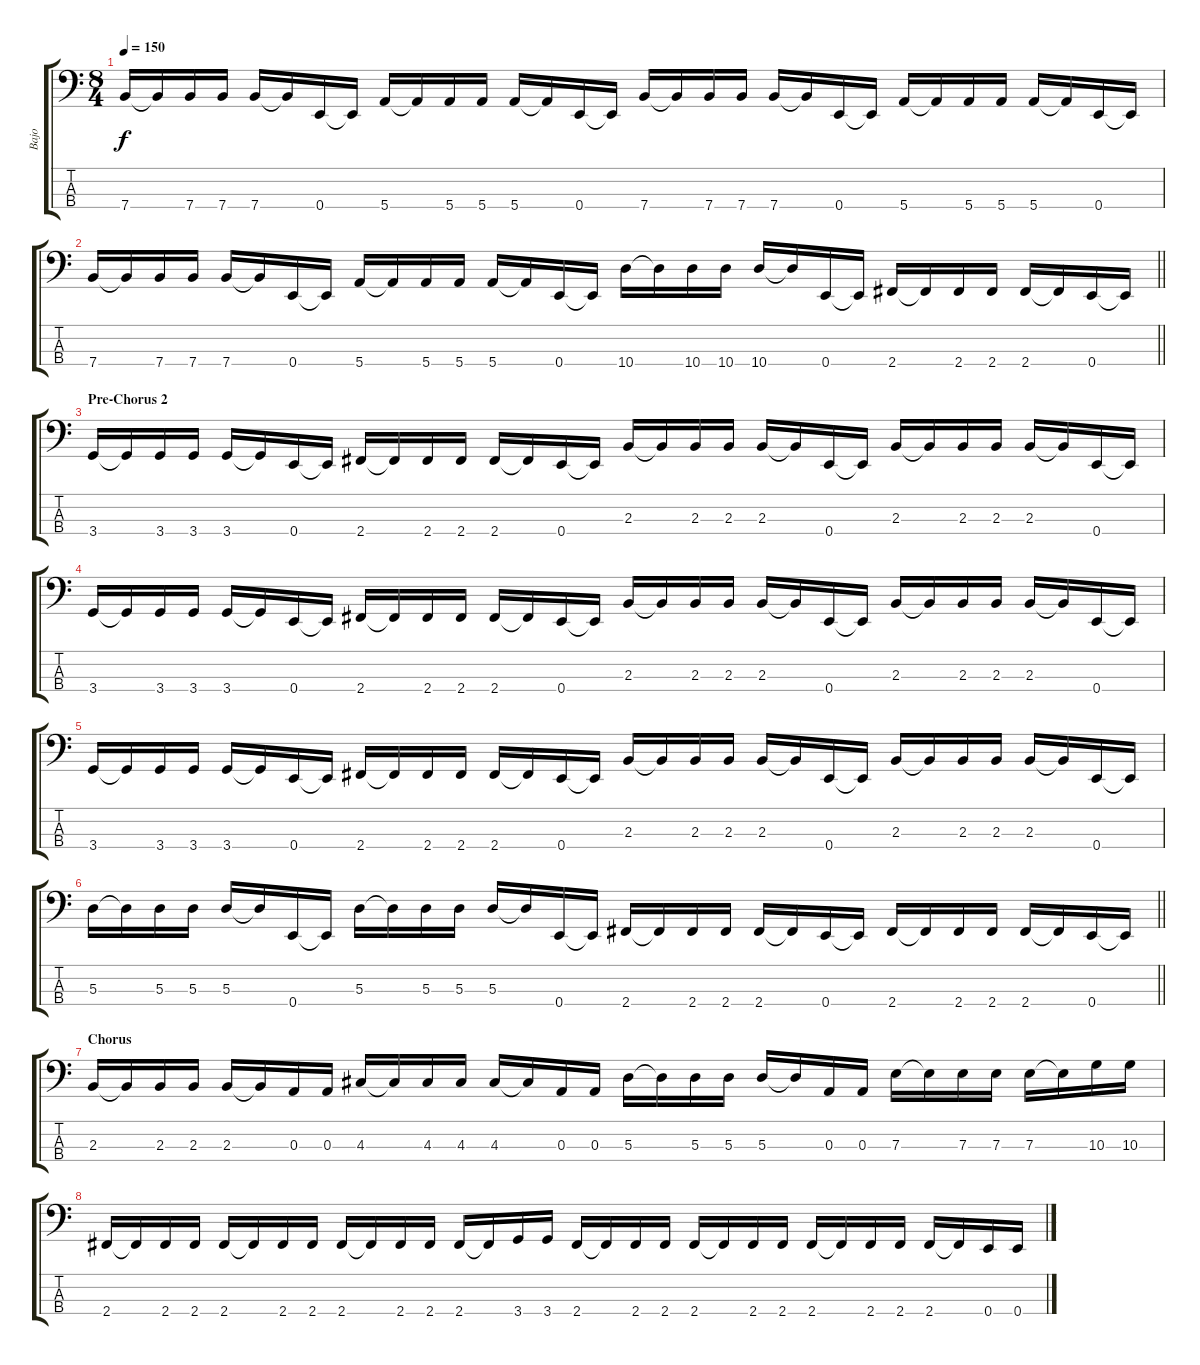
\track ("Bajo" "Bajo") {instrument electricbasspick}
\staff {score tabs}
\tuning (G2 D2 A1 E1) {hide}
\ts (8 4)
\tempo 150
\clef f4
\ks c
7.4.16{dy f} 7.4{t}.16 7.4.16 7.4.16 7.4.16 7.4{t}.16 0.4.16 0.4{t}.16 5.4.16 5.4{t}.16 5.4.16 5.4.16 5.4.16 5.4{t}.16 0.4.16 0.4{t}.16 7.4.16 7.4{t}.16 7.4.16 7.4.16 7.4.16 7.4{t}.16 0.4.16 0.4{t}.16 5.4.16 5.4{t}.16 5.4.16 5.4.16 5.4.16 5.4{t}.16 0.4.16 0.4{t}.16 |
\barLineRight lightlight
7.4.16 7.4{t}.16 7.4.16 7.4.16 7.4.16 7.4{t}.16 0.4.16 0.4{t}.16 5.4.16 5.4{t}.16 5.4.16 5.4.16 5.4.16 5.4{t}.16 0.4.16 0.4{t}.16 10.4.16 10.4{t}.16 10.4.16 10.4.16 10.4.16 10.4{t}.16 0.4.16 0.4{t}.16 2.4.16 2.4{t}.16 2.4.16 2.4.16 2.4.16 2.4{t}.16 0.4.16 0.4{t}.16 |
\section ("" "Pre-Chorus 2")
3.4.16 3.4{t}.16 3.4.16 3.4.16 3.4.16 3.4{t}.16 0.4.16 0.4{t}.16 2.4.16 2.4{t}.16 2.4.16 2.4.16 2.4.16 2.4{t}.16 0.4.16 0.4{t}.16 2.3.16 2.3{t}.16 2.3.16 2.3.16 2.3.16 2.3{t}.16 0.4.16 0.4{t}.16 2.3.16 2.3{t}.16 2.3.16 2.3.16 2.3.16 2.3{t}.16 0.4.16 0.4{t}.16 |
3.4.16 3.4{t}.16 3.4.16 3.4.16 3.4.16 3.4{t}.16 0.4.16 0.4{t}.16 2.4.16 2.4{t}.16 2.4.16 2.4.16 2.4.16 2.4{t}.16 0.4.16 0.4{t}.16 2.3.16 2.3{t}.16 2.3.16 2.3.16 2.3.16 2.3{t}.16 0.4.16 0.4{t}.16 2.3.16 2.3{t}.16 2.3.16 2.3.16 2.3.16 2.3{t}.16 0.4.16 0.4{t}.16 |
3.4.16 3.4{t}.16 3.4.16 3.4.16 3.4.16 3.4{t}.16 0.4.16 0.4{t}.16 2.4.16 2.4{t}.16 2.4.16 2.4.16 2.4.16 2.4{t}.16 0.4.16 0.4{t}.16 2.3.16 2.3{t}.16 2.3.16 2.3.16 2.3.16 2.3{t}.16 0.4.16 0.4{t}.16 2.3.16 2.3{t}.16 2.3.16 2.3.16 2.3.16 2.3{t}.16 0.4.16 0.4{t}.16 |
\barLineRight lightlight
5.3.16 5.3{t}.16 5.3.16 5.3.16 5.3.16 5.3{t}.16 0.4.16 0.4{t}.16 5.3.16 5.3{t}.16 5.3.16 5.3.16 5.3.16 5.3{t}.16 0.4.16 0.4{t}.16 2.4.16 2.4{t}.16 2.4.16 2.4.16 2.4.16 2.4{t}.16 0.4.16 0.4{t}.16 2.4.16 2.4{t}.16 2.4.16 2.4.16 2.4.16 2.4{t}.16 0.4.16 0.4{t}.16 |
\section ("" "Chorus")
2.3.16 2.3{t}.16 2.3.16 2.3.16 2.3.16 2.3{t}.16 0.3.16 0.3.16 4.3.16 4.3{t}.16 4.3.16 4.3.16 4.3.16 4.3{t}.16 0.3.16 0.3.16 5.3.16 5.3{t}.16 5.3.16 5.3.16 5.3.16 5.3{t}.16 0.3.16 0.3.16 7.3.16 7.3{t}.16 7.3.16 7.3.16 7.3.16 7.3{t}.16 10.3.16 10.3.16 |
2.4.16 2.4{t}.16 2.4.16 2.4.16 2.4.16 2.4{t}.16 2.4.16 2.4.16 2.4.16 2.4{t}.16 2.4.16 2.4.16 2.4.16 2.4{t}.16 3.4.16 3.4.16 2.4.16 2.4{t}.16 2.4.16 2.4.16 2.4.16 2.4{t}.16 2.4.16 2.4.16 2.4.16 2.4{t}.16 2.4.16 2.4.16 2.4.16 2.4{t}.16 0.4.16 0.4.16
